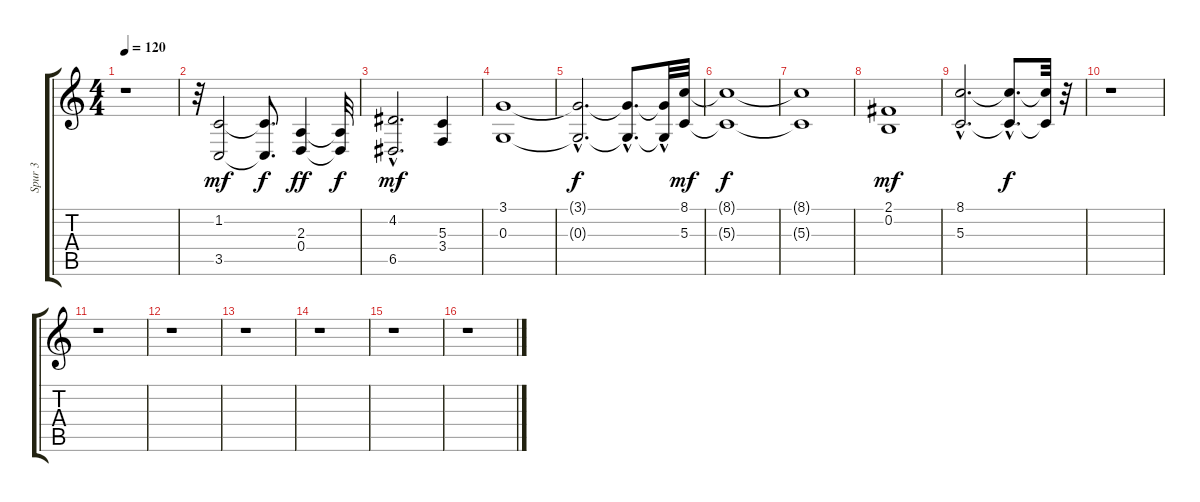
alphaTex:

\track ("Spur 3" "Spur 3") {instrument stringensemble1}
\staff {score tabs}
\tuning (E4 B3 G3 D3 A2 E2) {hide}
\ts (4 4)
\tempo 120
\clef g2
\ks c
r.1{dy mf instrument stringensemble1} |
r.32 (1.2 3.5).2 (1.2{t} 3.5{t}).8{d dy f} (2.3 0.4).4{dy ff} (2.3{t} 0.4{t}).32{dy f} |
(4.2{hac} 6.5{hac}).2{d dy mf} (5.3 3.4).4 |
(3.1 0.3).1 |
(3.1{hac t} 0.3{hac t}).2{d dy f} (3.1{hac t} 0.3{hac t}).8{d} (3.1{hac t} 0.3{hac t}).32 (8.1 5.3).32{dy mf} |
(8.1{t} 5.3{t}).1{dy f} |
(8.1{t} 5.3{t}).1 |
(2.1 0.2).1{dy mf} |
(8.1{hac} 5.3{hac}).2{d} (8.1{hac t} 5.3{hac t}).8{d dy f} (8.1{t} 5.3{t}).32 r.32 |
r.1 |
r.1 |
r.1 |
r.1 |
r.1 |
r.1 |
r.1
